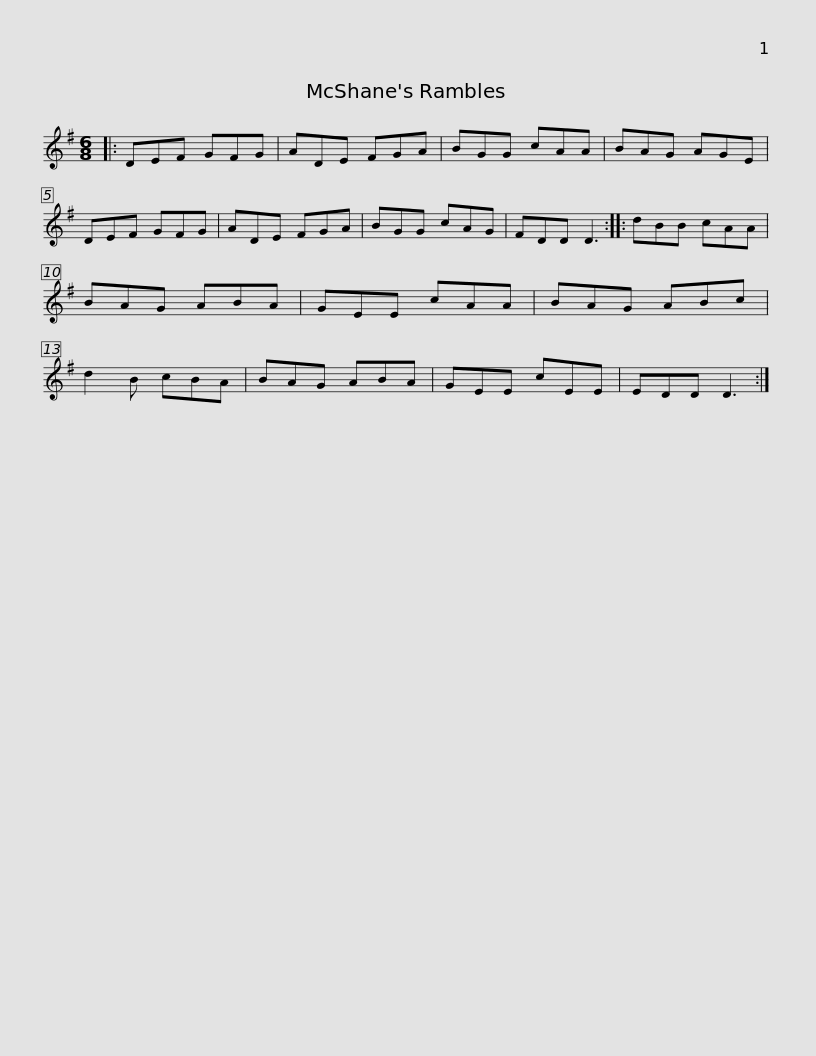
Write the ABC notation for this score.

X:1
L:1/8
M:6/8
I:linebreak $
K:G
V:1 treble
V:1
|: DEF GFG | ADE FGA | BGG cAA | BAG AGE | DEF GFG | %5
 ADE FGA | BGG cAG |$ FDD D3 :: dBB cAA | BAG ABA | %10
 GEE cAA | BAG ABc | d2 B cBA | BAG ABA |$ GEE cEE | %15
 EDD D3 :| %16
